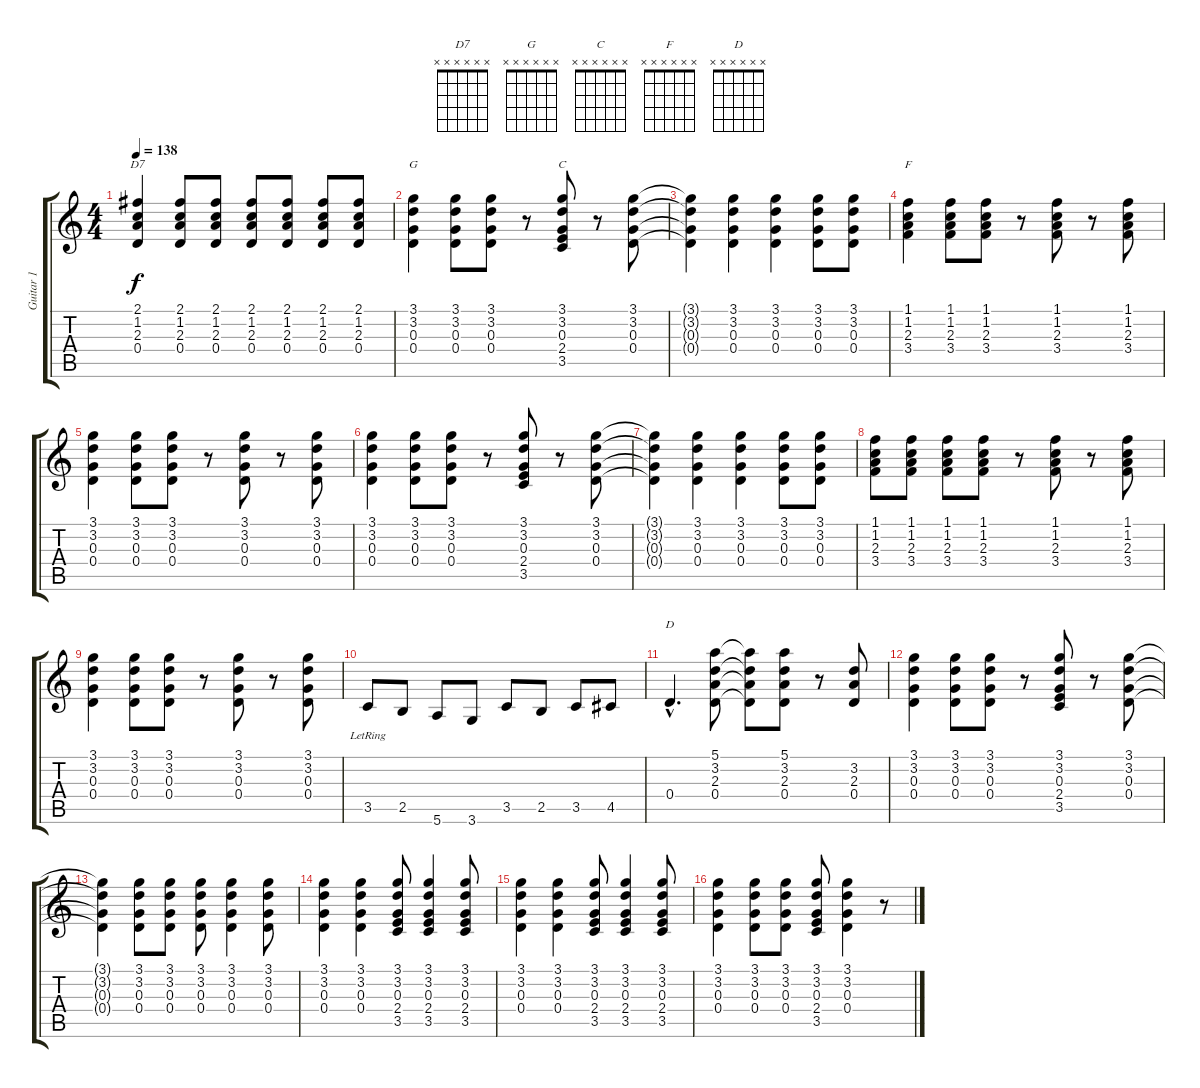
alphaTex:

\track ("Guitar 1" "Guitar 1") {instrument electricguitarclean}
\staff {score tabs}
\tuning (E4 B3 G3 D3 A2 E2) {hide}
\chord ("D7" x x x x x x)
\chord ("G" x x x x x x)
\chord ("C" x x x x x x)
\chord ("F" x x x x x x)
\chord ("D" x x x x x x)
\ts (4 4)
\tempo 138
\clef g2
\ks c
(2.1 1.2 2.3 0.4).4{ch "D7" dy f} (2.1 1.2 2.3 0.4).8 (2.1 1.2 2.3 0.4).8 (2.1 1.2 2.3 0.4).8 (2.1 1.2 2.3 0.4).8 (2.1 1.2 2.3 0.4).8 (2.1 1.2 2.3 0.4).8 |
(3.1 3.2 0.3 0.4).4{ch "G"} (3.1 3.2 0.3 0.4).8 (3.1 3.2 0.3 0.4).8 r.8 (3.1 3.2 0.3 2.4 3.5).8{ch "C"} r.8 (3.1 3.2 0.3 0.4).8 |
(3.1{t} 3.2{t} 0.3{t} 0.4{t}).4 (3.1 3.2 0.3 0.4).4 (3.1 3.2 0.3 0.4).4 (3.1 3.2 0.3 0.4).8 (3.1 3.2 0.3 0.4).8 |
(1.1 1.2 2.3 3.4).4{ch "F"} (1.1 1.2 2.3 3.4).8 (1.1 1.2 2.3 3.4).8 r.8 (1.1 1.2 2.3 3.4).8 r.8 (1.1 1.2 2.3 3.4).8 |
(3.1 3.2 0.3 0.4).4 (3.1 3.2 0.3 0.4).8 (3.1 3.2 0.3 0.4).8 r.8 (3.1 3.2 0.3 0.4).8 r.8 (3.1 3.2 0.3 0.4).8 |
(3.1 3.2 0.3 0.4).4 (3.1 3.2 0.3 0.4).8 (3.1 3.2 0.3 0.4).8 r.8 (3.1 3.2 0.3 2.4 3.5).8 r.8 (3.1 3.2 0.3 0.4).8 |
(3.1{t} 3.2{t} 0.3{t} 0.4{t}).4 (3.1 3.2 0.3 0.4).4 (3.1 3.2 0.3 0.4).4 (3.1 3.2 0.3 0.4).8 (3.1 3.2 0.3 0.4).8 |
(1.1 1.2 2.3 3.4).8 (1.1 1.2 2.3 3.4).8 (1.1 1.2 2.3 3.4).8 (1.1 1.2 2.3 3.4).8 r.8 (1.1 1.2 2.3 3.4).8 r.8 (1.1 1.2 2.3 3.4).8 |
(3.1 3.2 0.3 0.4).4 (3.1 3.2 0.3 0.4).8 (3.1 3.2 0.3 0.4).8 r.8 (3.1 3.2 0.3 0.4).8 r.8 (3.1 3.2 0.3 0.4).8 |
3.5{lr}.8 2.5.8 5.6.8 3.6.8 3.5.8 2.5.8 3.5.8 4.5.8 |
0.4{hac}.4{d ch "D"} (5.1 3.2 2.3 0.4).8 (5.1{t} 3.2{t} 2.3{t} 0.4{t}).8 (5.1 3.2 2.3 0.4).8 r.8 (3.2 2.3 0.4).8 |
(3.1 3.2 0.3 0.4).4 (3.1 3.2 0.3 0.4).8 (3.1 3.2 0.3 0.4).8 r.8 (3.1 3.2 0.3 2.4 3.5).8 r.8 (3.1 3.2 0.3 0.4).8 |
(3.1{t} 3.2{t} 0.3{t} 0.4{t}).4 (3.1 3.2 0.3 0.4).8 (3.1 3.2 0.3 0.4).8 (3.1 3.2 0.3 0.4).8 (3.1 3.2 0.3 0.4).4 (3.1 3.2 0.3 0.4).8 |
(3.1 3.2 0.3 0.4).4 (3.1 3.2 0.3 0.4).4 (3.1 3.2 0.3 2.4 3.5).8 (3.1 3.2 0.3 2.4 3.5).4 (3.1 3.2 0.3 2.4 3.5).8 |
(3.1 3.2 0.3 0.4).4 (3.1 3.2 0.3 0.4).4 (3.1 3.2 0.3 2.4 3.5).8 (3.1 3.2 0.3 2.4 3.5).4 (3.1 3.2 0.3 2.4 3.5).8 |
(3.1 3.2 0.3 0.4).4 (3.1 3.2 0.3 0.4).8 (3.1 3.2 0.3 0.4).8 (3.1 3.2 0.3 2.4 3.5).8 (3.1 3.2 0.3 0.4).4 r.8
